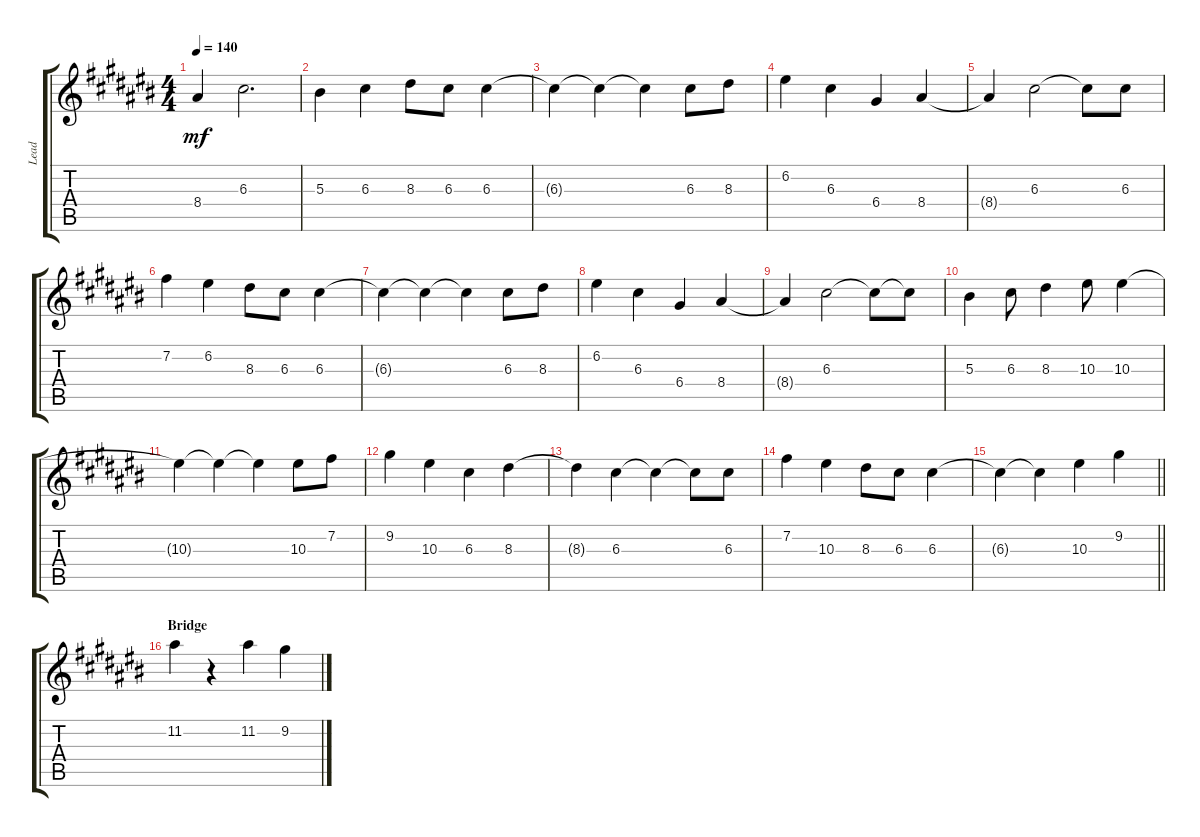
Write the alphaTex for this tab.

\track ("Lead" "Lead") {instrument acousticguitarnylon}
\staff {score tabs}
\tuning (E4 B3 G3 D3 A2 E2) {hide}
\ts (4 4)
\tempo 140
\clef g2
\ks c#
8.4{t}.4{dy mf} 6.3.2{d} |
5.3.4 6.3.4 8.3.8 6.3.8 6.3.4 |
6.3{t}.4 6.3{t}.4 6.3{t}.4 6.3.8 8.3.8 |
6.2.4 6.3.4 6.4.4 8.4.4 |
8.4{t}.4 6.3.2 6.3{t}.8 6.3.8 |
7.2.4 6.2.4 8.3.8 6.3.8 6.3.4 |
6.3{t}.4 6.3{t}.4 6.3{t}.4 6.3.8 8.3.8 |
6.2.4 6.3.4 6.4.4 8.4.4 |
8.4{t}.4 6.3.2 6.3{t}.8 6.3{t}.8 |
5.3.4 6.3.8 8.3.4 10.3.8 10.3.4 |
10.3{t}.4 10.3{t}.4 10.3{t}.4 10.3.8 7.2.8 |
9.2.4 10.3.4 6.3.4 8.3.4 |
8.3{t}.4 6.3.4 6.3{t}.4 6.3{t}.8 6.3.8 |
7.2.4 10.3.4 8.3.8 6.3.8 6.3.4 |
\barLineRight lightlight
6.3{t}.4 6.3{t}.4 10.3.4 9.2.4 |
\section ("" "Bridge")
11.2.4 r.4 11.2.4 9.2.4
